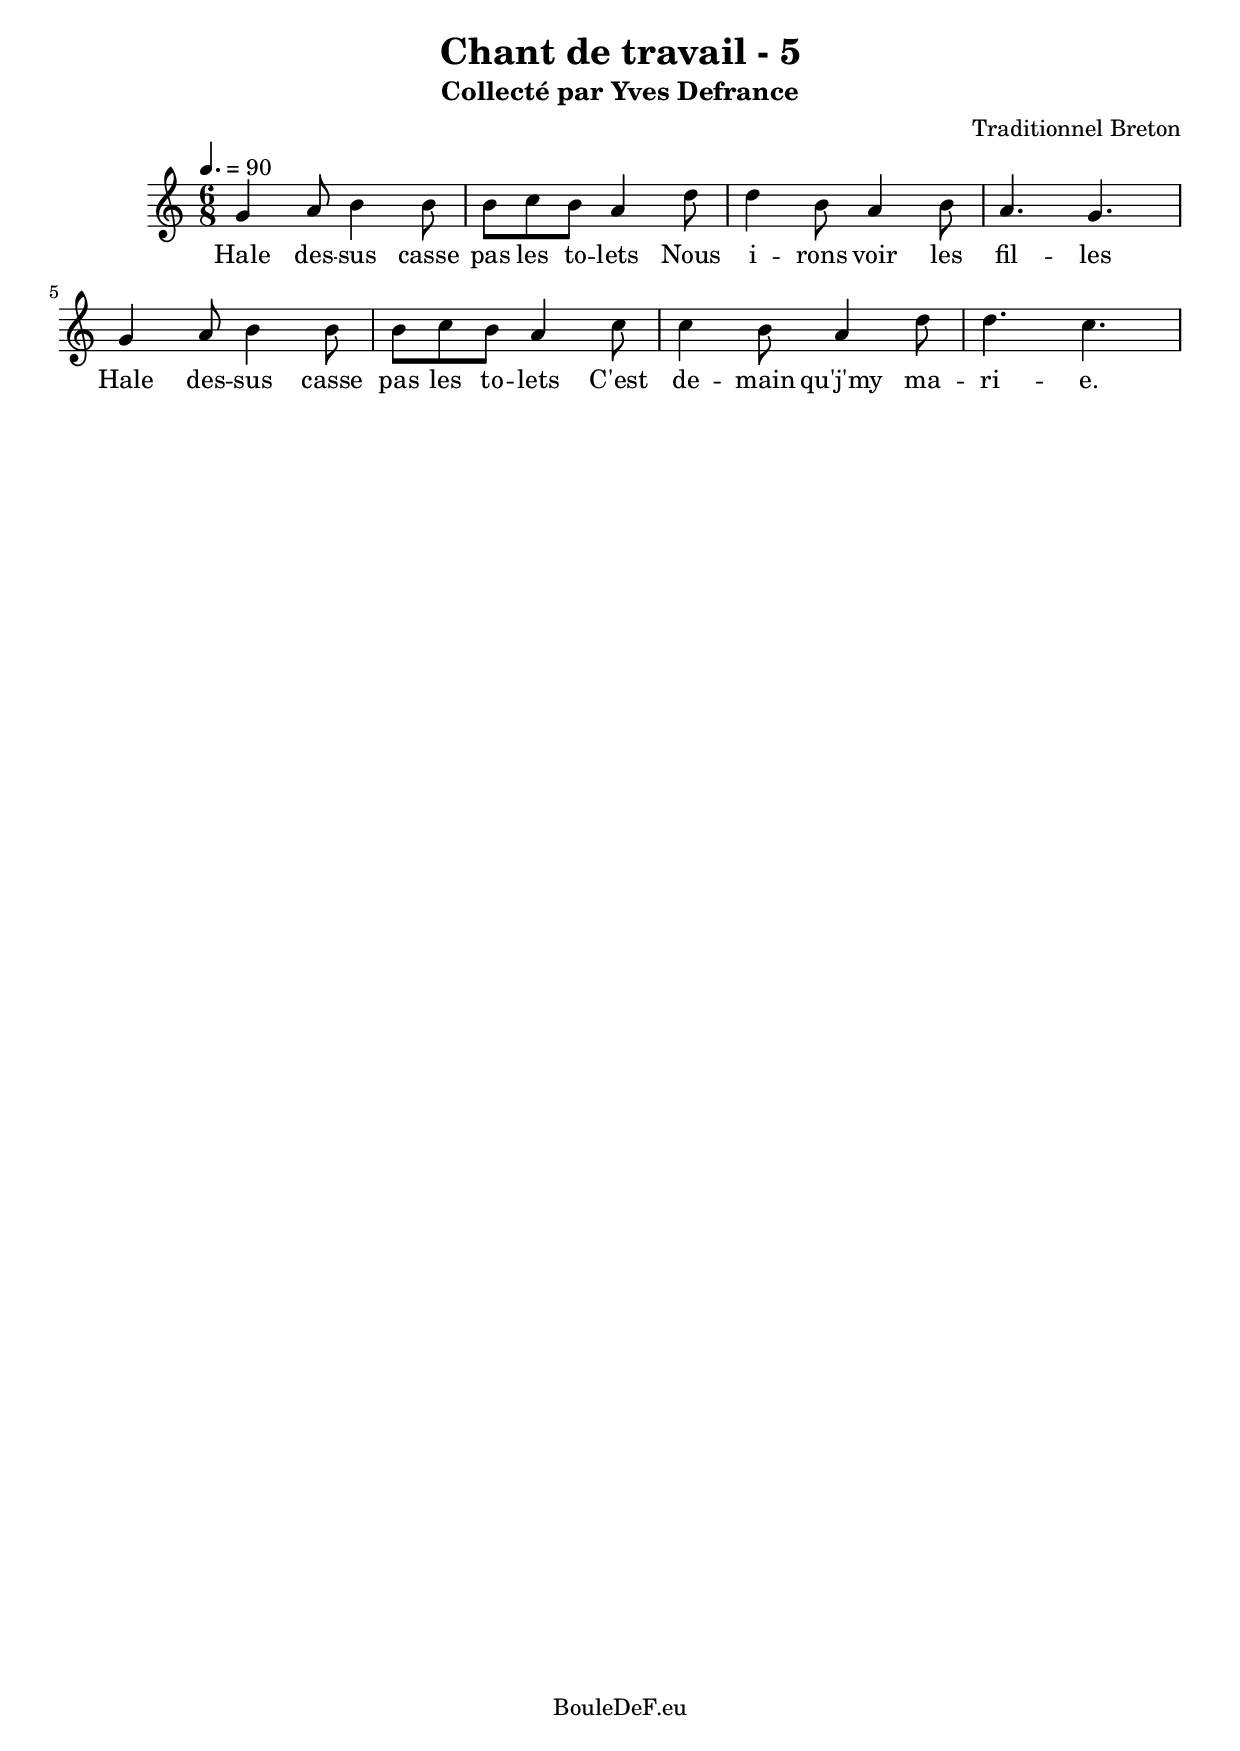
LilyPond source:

\version "2.16.0"
\include "italiano.ly"

\header {
	title = "Chant de travail - 5"
	subtitle = "Collecté par Yves Defrance"
	composer = "Traditionnel Breton"
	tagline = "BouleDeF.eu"
}

\score {
	\new Staff \relative sib {
		\clef "treble"
		\time 6/8
		\tempo 4. = 90

		| sol'4 la8 si4 si8
		| si do si la4 re8 
		| re4 si8 la4 si8
		| la4. sol
		\break
		| sol4 la8 si4 si8
		| si do si la4 do8
		| do4 si8 la4 re8
		| re4. do4.
	}
	\addlyrics {
		| Hale des -- sus casse
		| pas les to -- lets Nous
		| i -- rons voir les
		| fil -- les
		| Hale des -- sus casse
		| pas les to -- lets C'est
		| de -- main qu'j'my ma -- ri -- e.
	}
	\layout {}
	\midi {}
}

